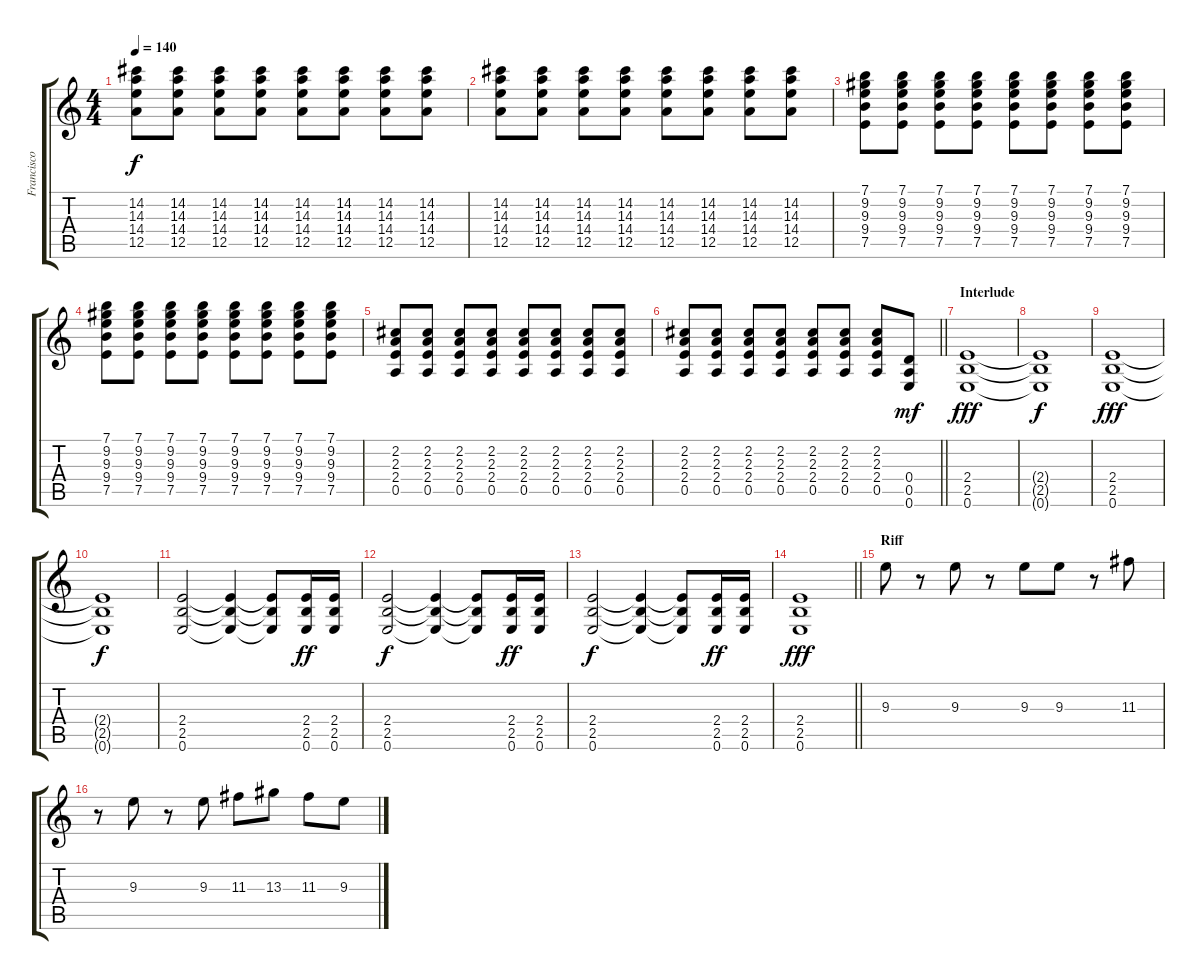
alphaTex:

\track ("Francisco Risso C#m" "Francisco ") {instrument distortionguitar}
\staff {score tabs}
\tuning (E4 B3 G3 D3 A2 E2) {hide}
\ts (4 4)
\tempo 140
\clef g2
\ks c
(14.2 14.3 14.4 12.5).8{dy f} (14.2 14.3 14.4 12.5).8 (14.2 14.3 14.4 12.5).8 (14.2 14.3 14.4 12.5).8 (14.2 14.3 14.4 12.5).8 (14.2 14.3 14.4 12.5).8 (14.2 14.3 14.4 12.5).8 (14.2 14.3 14.4 12.5).8 |
(14.2 14.3 14.4 12.5).8 (14.2 14.3 14.4 12.5).8 (14.2 14.3 14.4 12.5).8 (14.2 14.3 14.4 12.5).8 (14.2 14.3 14.4 12.5).8 (14.2 14.3 14.4 12.5).8 (14.2 14.3 14.4 12.5).8 (14.2 14.3 14.4 12.5).8 |
(7.1 9.2 9.3 9.4 7.5).8 (7.1 9.2 9.3 9.4 7.5).8 (7.1 9.2 9.3 9.4 7.5).8 (7.1 9.2 9.3 9.4 7.5).8 (7.1 9.2 9.3 9.4 7.5).8 (7.1 9.2 9.3 9.4 7.5).8 (7.1 9.2 9.3 9.4 7.5).8 (7.1 9.2 9.3 9.4 7.5).8 |
(7.1 9.2 9.3 9.4 7.5).8 (7.1 9.2 9.3 9.4 7.5).8 (7.1 9.2 9.3 9.4 7.5).8 (7.1 9.2 9.3 9.4 7.5).8 (7.1 9.2 9.3 9.4 7.5).8 (7.1 9.2 9.3 9.4 7.5).8 (7.1 9.2 9.3 9.4 7.5).8 (7.1 9.2 9.3 9.4 7.5).8 |
(2.2 2.3 2.4 0.5).8 (2.2 2.3 2.4 0.5).8 (2.2 2.3 2.4 0.5).8 (2.2 2.3 2.4 0.5).8 (2.2 2.3 2.4 0.5).8 (2.2 2.3 2.4 0.5).8 (2.2 2.3 2.4 0.5).8 (2.2 2.3 2.4 0.5).8 |
\barLineRight lightlight
(2.2 2.3 2.4 0.5).8 (2.2 2.3 2.4 0.5).8 (2.2 2.3 2.4 0.5).8 (2.2 2.3 2.4 0.5).8 (2.2 2.3 2.4 0.5).8 (2.2 2.3 2.4 0.5).8 (2.2 2.3 2.4 0.5).8 (0.4 0.5 0.6).8{dy mf} |
\section ("" "Interlude")
(2.4 2.5 0.6).1{dy fff} |
(2.4{t} 2.5{t} 0.6{t}).1{dy f} |
(2.4 2.5 0.6).1{dy fff} |
(2.4{t} 2.5{t} 0.6{t}).1{dy f} |
(2.4 2.5 0.6).2 (2.4{t} 2.5{t} 0.6{t}).4 (2.4{t} 2.5{t} 0.6{t}).8 (2.4 2.5 0.6).16{dy ff} (2.4 2.5 0.6).16 |
(2.4 2.5 0.6).2{dy f} (2.4{t} 2.5{t} 0.6{t}).4 (2.4{t} 2.5{t} 0.6{t}).8 (2.4 2.5 0.6).16{dy ff} (2.4 2.5 0.6).16 |
(2.4 2.5 0.6).2{dy f} (2.4{t} 2.5{t} 0.6{t}).4 (2.4{t} 2.5{t} 0.6{t}).8 (2.4 2.5 0.6).16{dy ff} (2.4 2.5 0.6).16 |
\barLineRight lightlight
(2.4 2.5 0.6).1{dy fff} |
\section ("" "Riff")
9.3.8{volume 16} r.8 9.3.8 r.8 9.3.8 9.3.8 r.8 11.3.8 |
r.8 9.3.8 r.8 9.3.8 11.3.8 13.3.8 11.3.8 9.3.8
